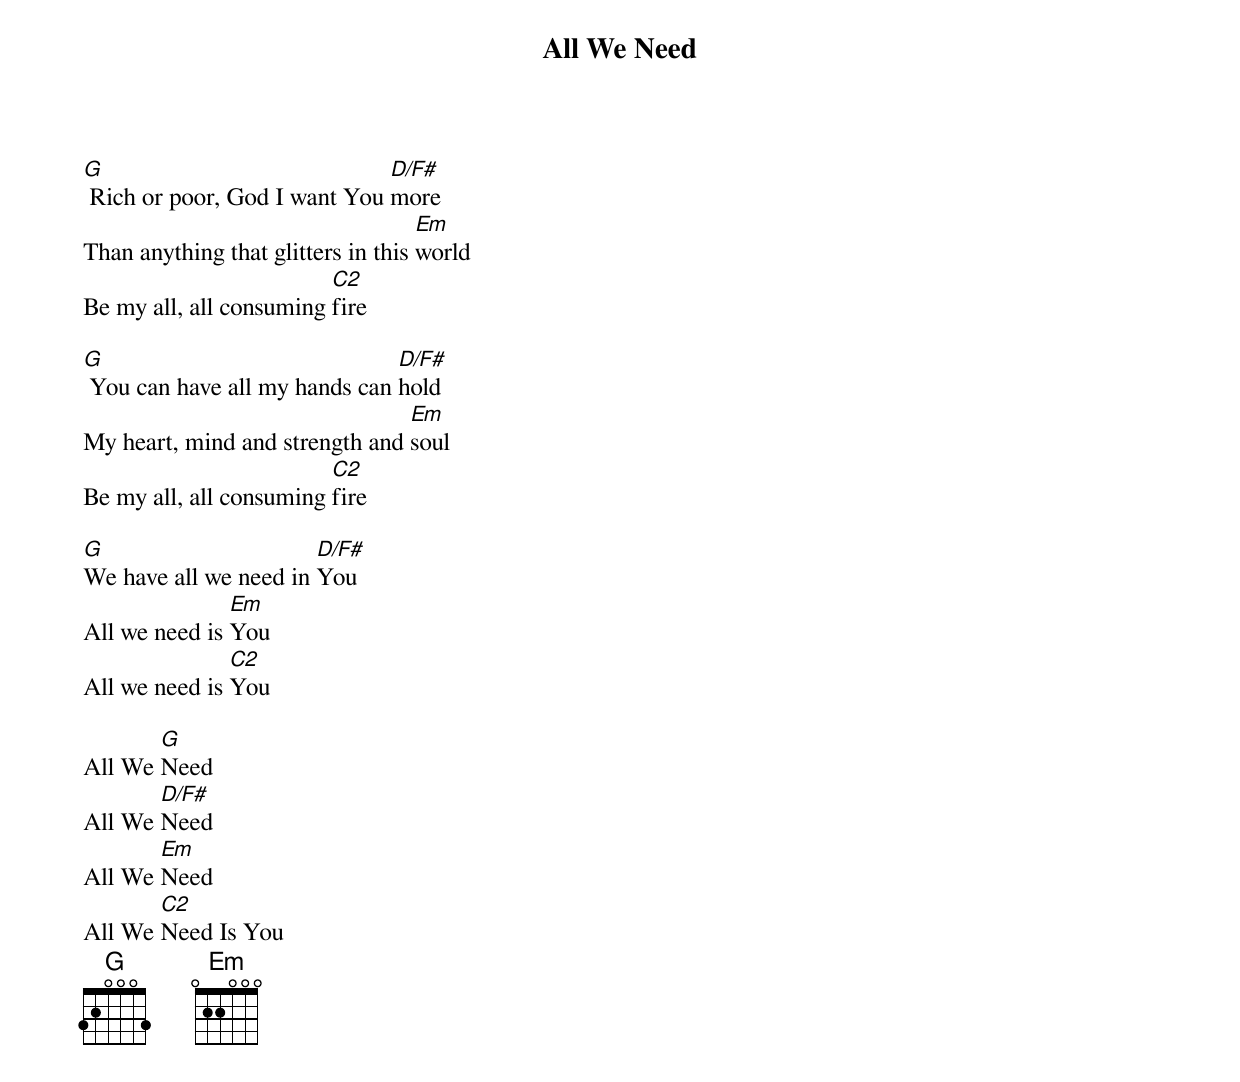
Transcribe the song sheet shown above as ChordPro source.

{title: All We Need}
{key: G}
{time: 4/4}
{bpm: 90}
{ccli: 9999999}
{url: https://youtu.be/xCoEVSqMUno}
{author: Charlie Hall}
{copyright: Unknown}

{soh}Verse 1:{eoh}
[G] Rich or poor, God I want You [D/F#]more
Than anything that glitters in this [Em]world
Be my all, all consuming [C2]fire

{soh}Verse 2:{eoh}
[G] You can have all my hands can [D/F#]hold
My heart, mind and strength and [Em]soul
Be my all, all consuming [C2]fire

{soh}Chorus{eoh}
[G]We have all we need in [D/F#]You
All we need is [Em]You
All we need is [C2]You

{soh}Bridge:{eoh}
All We [G]Need
All We [D/F#]Need
All We [Em]Need
All We [C2]Need Is You
